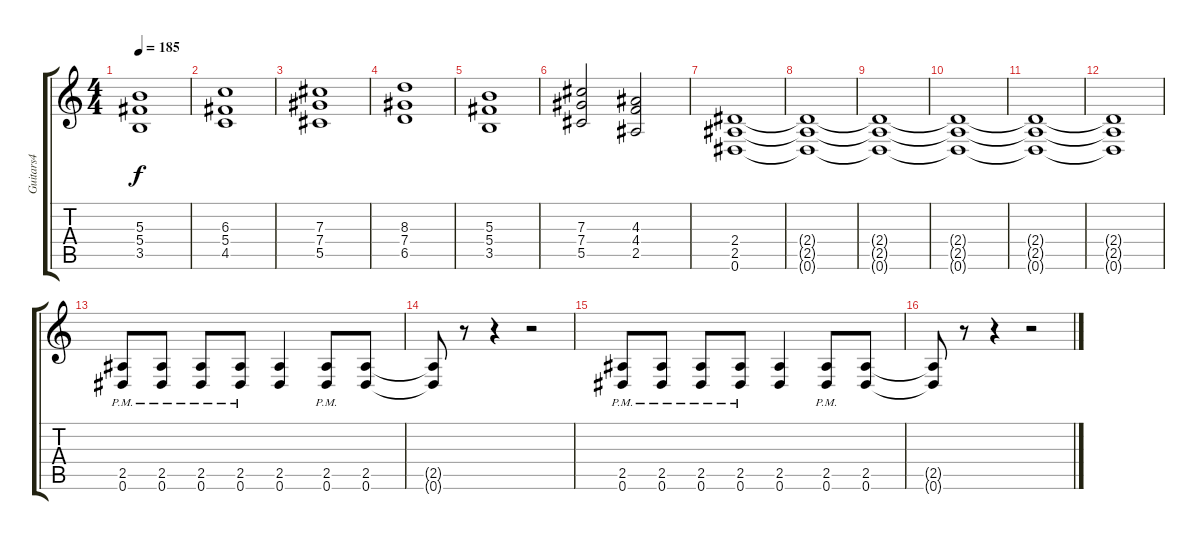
\track ("Guitars4" "Guitars4") {instrument distortionguitar}
\staff {score tabs}
\tuning (Eb4 Bb3 Gb3 Db3 Ab2 Eb2) {hide}
\ts (4 4)
\tempo 185
\clef g2
\ks c
(5.3 5.4 3.5).1{dy f} |
(6.3 5.4 4.5).1 |
(7.3 7.4 5.5).1 |
(8.3 7.4 6.5).1 |
(5.3 5.4 3.5).1 |
(7.3 7.4 5.5).2 (4.3 4.4 2.5).2 |
\section ("" "")
(2.4 2.5 0.6).1 |
(2.4{t} 2.5{t} 0.6{t}).1 |
(2.4{t} 2.5{t} 0.6{t}).1 |
(2.4{t} 2.5{t} 0.6{t}).1 |
(2.4{t} 2.5{t} 0.6{t}).1 |
(2.4{t} 2.5{t} 0.6{t}).1 |
(2.5{pm} 0.6).8 (2.5{pm} 0.6).8 (2.5{pm} 0.6).8 (2.5{pm} 0.6).8 (2.5 0.6).4 (2.5{pm} 0.6).8 (2.5 0.6).8 |
(2.5{t} 0.6{t}).8 r.8 r.4 r.2 |
(2.5{pm} 0.6).8 (2.5{pm} 0.6).8 (2.5{pm} 0.6).8 (2.5{pm} 0.6).8 (2.5 0.6).4 (2.5{pm} 0.6).8 (2.5 0.6).8 |
(2.5{t} 0.6{t}).8 r.8 r.4 r.2
